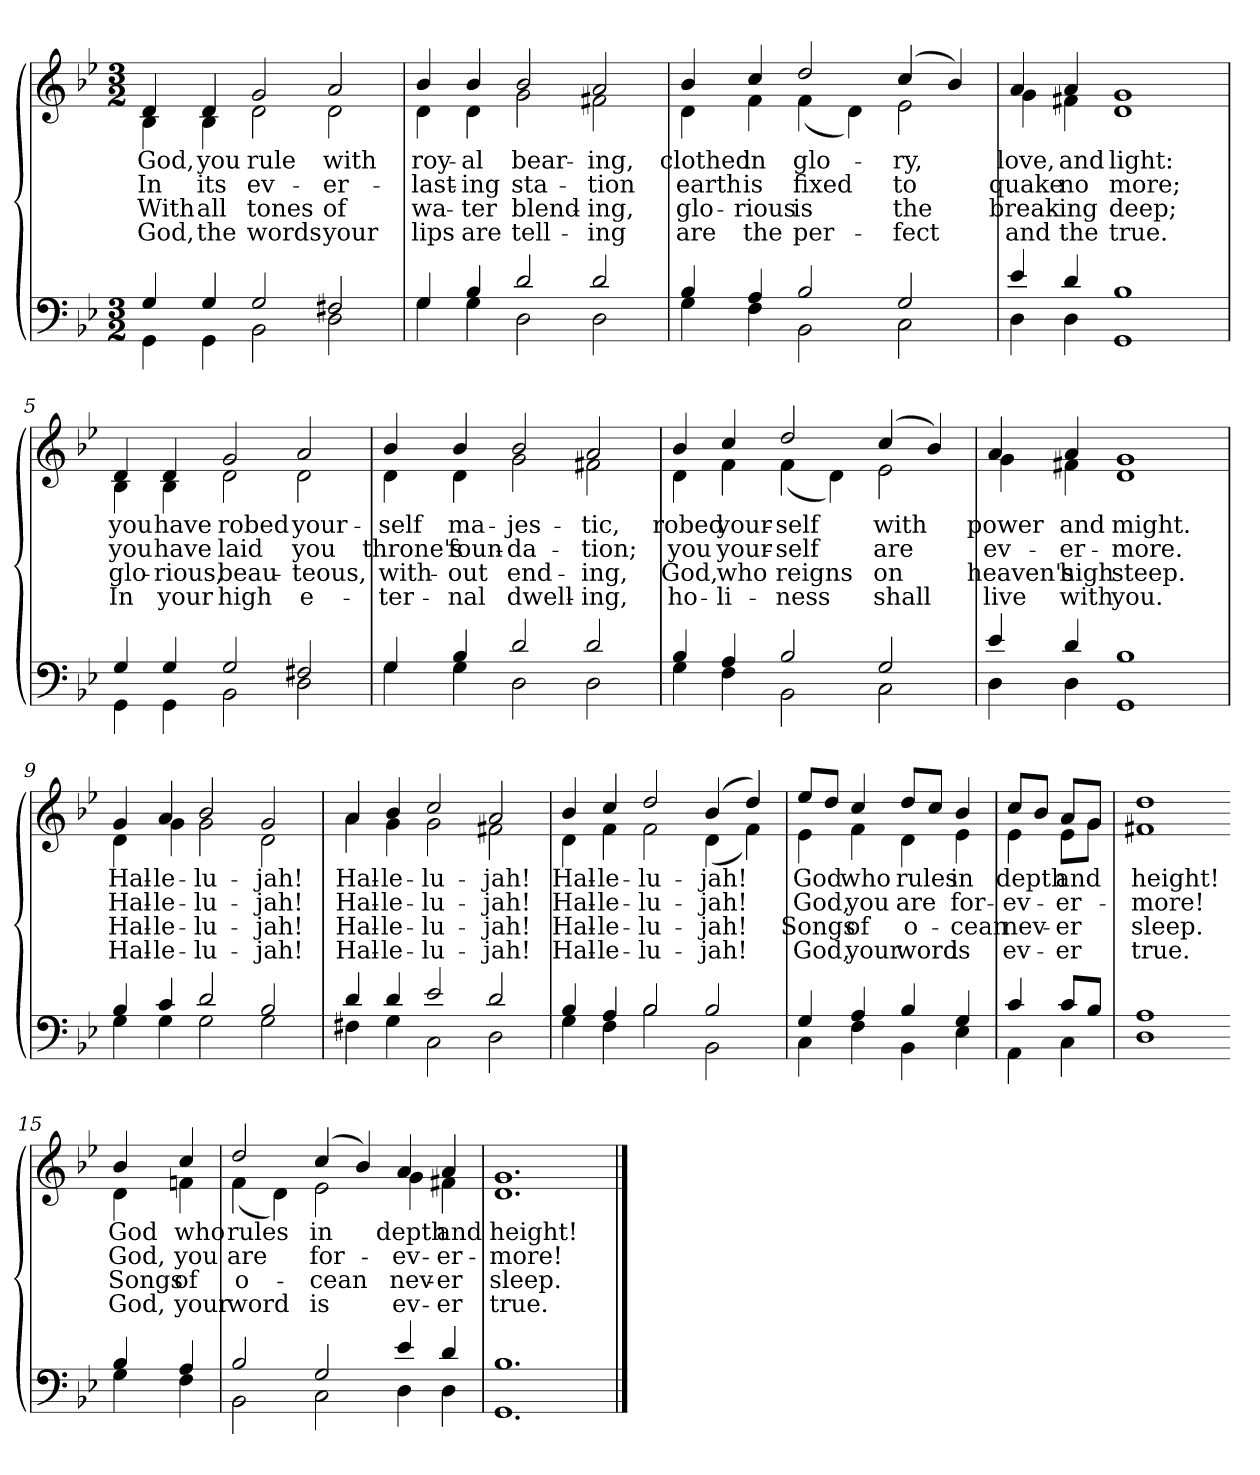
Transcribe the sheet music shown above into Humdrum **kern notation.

**kern	**kern	**text	**text	**text	**text
*part2	*part1	*part1	*part1	*part1	*part1
*staff2	*staff1	*staff1	*staff1	*staff1	*staff1
*clefF4	*clefG2	*	*	*	*
*k[b-e-]	*k[b-e-]	*	*	*	*
*M3/2	*M3/2	*	*	*	*
=1	=1	=1	=1	=1	=1
*^	*	*	*	*	*
!	!	!LO:TX:b:i:t=Verse	!	!	!	!
!	!	!	!LO:LY:b	!LO:LY:b	!LO:LY:b	!LO:LY:b
*	*	*^	*	*	*	*
4G/	4GG\	4d/	4B-\	God,	In	With	God,
!	!	!	!	!LO:LY:b	!LO:LY:b	!LO:LY:b	!LO:LY:b
4G/	4GG\	4d/	4B-\	you	its	all	the
!	!	!	!	!LO:LY:b	!LO:LY:b	!LO:LY:b	!LO:LY:b
2G/	2BB-\	2g/	2d\	rule	ev-	tones	words
!	!	!	!	!LO:LY:b	!LO:LY:b	!LO:LY:b	!LO:LY:b
2F#X/	2D\	2a/	2d\	with	-er-	of	your
=2	=2	=2	=2	=2	=2	=2	=2
!	!	!	!	!LO:LY:b	!LO:LY:b	!LO:LY:b	!LO:LY:b
4G/	4G\	4b-/	4d\	roy-	-last-	wa-	lips
!	!	!	!	!LO:LY:b	!LO:LY:b	!LO:LY:b	!LO:LY:b
4B-/	4G\	4b-/	4d\	-al	-ing	-ter	are
!	!	!	!	!LO:LY:b	!LO:LY:b	!LO:LY:b	!LO:LY:b
2d/	2D\	2b-/	2g\	bear-	sta-	blend-	tell-
!	!	!	!	!LO:LY:b	!LO:LY:b	!LO:LY:b	!LO:LY:b
2d/	2D\	2a/	2f#X\	-ing,	-tion	-ing,	-ing
!!LO:LB:g=z	!!
=3	=3	=3	=3	=3	=3	=3	=3
!	!	!	!	!LO:LY:b	!LO:LY:b	!LO:LY:b	!LO:LY:b
4B-/	4G\	4b-/	4d\	clothed	earth	glo-	are
!	!	!	!	!LO:LY:b	!LO:LY:b	!LO:LY:b	!LO:LY:b
4A/	4F\	4cc/	4f\	in	is	-rious	the
!	!	!	!	!LO:LY:b	!LO:LY:b	!LO:LY:b	!LO:LY:b
2B-/	2BB-\	2dd/	(<4f\	glo-	fixed	is	per-
.	.	.	4d\)	.	.	.	.
!	!	!	!	!LO:LY:b	!LO:LY:b	!LO:LY:b	!LO:LY:b
2G/	2C\	(>4cc/	2e-\	-ry,	to	the	-fect
.	.	4b-/)	.	.	.	.	.
=4	=4	=4	=4	=4	=4	=4	=4
!	!	!	!	!LO:LY:b	!LO:LY:b	!LO:LY:b	!LO:LY:b
4e-/	4D\	4a/	4g\	love,	quake	break-	and
!	!	!	!	!LO:LY:b	!LO:LY:b	!LO:LY:b	!LO:LY:b
4d/	4D\	4a/	4f#X\	and	no	-ing	the
!	!	!	!	!LO:LY:b	!LO:LY:b	!LO:LY:b	!LO:LY:b
1B-	1GG	1g	1d	light:	more;	deep;	true.
!!LO:LB:g=z	!!
=5	=5	=5	=5	=5	=5	=5	=5
!	!	!	!	!LO:LY:b	!LO:LY:b	!LO:LY:b	!LO:LY:b
4G/	4GG\	4d/	4B-\	you	you	glo-	In
!	!	!	!	!LO:LY:b	!LO:LY:b	!LO:LY:b	!LO:LY:b
4G/	4GG\	4d/	4B-\	have	have	-rious,	your
!	!	!	!	!LO:LY:b	!LO:LY:b	!LO:LY:b	!LO:LY:b
2G/	2BB-\	2g/	2d\	robed	laid	beau-	high
!	!	!	!	!LO:LY:b	!LO:LY:b	!LO:LY:b	!LO:LY:b
2F#X/	2D\	2a/	2d\	your-	you	-teous,	e-
=6	=6	=6	=6	=6	=6	=6	=6
!	!	!	!	!LO:LY:b	!LO:LY:b	!LO:LY:b	!LO:LY:b
4G/	4G\	4b-/	4d\	-self	throne's	with-	-ter-
!	!	!	!	!LO:LY:b	!LO:LY:b	!LO:LY:b	!LO:LY:b
4B-/	4G\	4b-/	4d\	ma-	foun-	-out	-nal
!	!	!	!	!LO:LY:b	!LO:LY:b	!LO:LY:b	!LO:LY:b
2d/	2D\	2b-/	2g\	-jes-	-da-	end-	dwell-
!	!	!	!	!LO:LY:b	!LO:LY:b	!LO:LY:b	!LO:LY:b
2d/	2D\	2a/	2f#X\	-tic,	-tion;	-ing,	-ing,
!!LO:LB:g=z	!!
=7	=7	=7	=7	=7	=7	=7	=7
!	!	!	!	!LO:LY:b	!LO:LY:b	!LO:LY:b	!LO:LY:b
4B-/	4G\	4b-/	4d\	robed	you	God,	ho-
!	!	!	!	!LO:LY:b	!LO:LY:b	!LO:LY:b	!LO:LY:b
4A/	4F\	4cc/	4f\	your-	your-	who	-li-
!	!	!	!	!LO:LY:b	!LO:LY:b	!LO:LY:b	!LO:LY:b
2B-/	2BB-\	2dd/	(<4f\	-self	-self	reigns	-ness
.	.	.	4d\)	.	.	.	.
!	!	!	!	!LO:LY:b	!LO:LY:b	!LO:LY:b	!LO:LY:b
2G/	2C\	(>4cc/	2e-\	with	are	on	shall
.	.	4b-/)	.	.	.	.	.
=8	=8	=8	=8	=8	=8	=8	=8
!	!	!	!	!LO:LY:b	!LO:LY:b	!LO:LY:b	!LO:LY:b
4e-/	4D\	4a/	4g\	power	ev-	heaven's	live
!	!	!	!	!LO:LY:b	!LO:LY:b	!LO:LY:b	!LO:LY:b
4d/	4D\	4a/	4f#X\	and	-er-	high	with
!	!	!	!	!LO:LY:b	!LO:LY:b	!LO:LY:b	!LO:LY:b
1B-	1GG	1g	1d	might.	-more.	steep.	you.
!!LO:LB:g=z	!!
=9	=9	=9	=9	=9	=9	=9	=9
!	!	!	!	!LO:LY:b	!LO:LY:b	!LO:LY:b	!LO:LY:b
4B-/	4G\	4g/	4d\	Hal-	Hal-	Hal-	Hal-
!	!	!	!	!LO:LY:b	!LO:LY:b	!LO:LY:b	!LO:LY:b
4c/	4G\	4a/	4g\	-le-	-le-	-le-	-le-
!	!	!	!	!LO:LY:b	!LO:LY:b	!LO:LY:b	!LO:LY:b
2d/	2G\	2b-/	2g\	-lu-	-lu-	-lu-	-lu-
!	!	!	!	!LO:LY:b	!LO:LY:b	!LO:LY:b	!LO:LY:b
2B-/	2G\	2g/	2d\	-jah!	-jah!	-jah!	-jah!
!!LO:LB:g=z	!!
=10	=10	=10	=10	=10	=10	=10	=10
!	!	!	!	!LO:LY:b	!LO:LY:b	!LO:LY:b	!LO:LY:b
4d/	4F#X\	4a/	4a\	Hal-	Hal-	Hal-	Hal-
!	!	!	!	!LO:LY:b	!LO:LY:b	!LO:LY:b	!LO:LY:b
4d/	4G\	4b-/	4g\	-le-	-le-	-le-	-le-
!	!	!	!	!LO:LY:b	!LO:LY:b	!LO:LY:b	!LO:LY:b
2e-/	2C\	2cc/	2g\	-lu-	-lu-	-lu-	-lu-
!	!	!	!	!LO:LY:b	!LO:LY:b	!LO:LY:b	!LO:LY:b
2d/	2D\	2a/	2f#X\	-jah!	-jah!	-jah!	-jah!
!!LO:LB:g=z	!!
=11	=11	=11	=11	=11	=11	=11	=11
!	!	!	!	!LO:LY:b	!LO:LY:b	!LO:LY:b	!LO:LY:b
4B-/	4G\	4b-/	4d\	Hal-	Hal-	Hal-	Hal-
!	!	!	!	!LO:LY:b	!LO:LY:b	!LO:LY:b	!LO:LY:b
4A/	4F\	4cc/	4f\	-le-	-le-	-le-	-le-
!	!	!	!	!LO:LY:b	!LO:LY:b	!LO:LY:b	!LO:LY:b
2B-/	2B-\	2dd/	2f\	-lu-	-lu-	-lu-	-lu-
!	!	!	!	!LO:LY:b	!LO:LY:b	!LO:LY:b	!LO:LY:b
2B-/	2BB-\	(>4b-/	(<4d\	-jah!	-jah!	-jah!	-jah!
.	.	4dd/)	4f\)	.	.	.	.
!!LO:LB:g=z	!!
=12	=12	=12	=12	=12	=12	=12	=12
!	!	!	!	!LO:LY:b	!LO:LY:b	!LO:LY:b	!LO:LY:b
4G/	4C\	8ee-/L	4e-\	God	God,	Songs	God,
.	.	8dd/J	.	.	.	.	.
!	!	!	!	!LO:LY:b	!LO:LY:b	!LO:LY:b	!LO:LY:b
4A/	4F\	4cc/	4f\	who	you	of	your
!	!	!	!	!LO:LY:b	!LO:LY:b	!LO:LY:b	!LO:LY:b
4B-/	4BB-\	8dd/L	4d\	rules	are	o-	word
.	.	8cc/J	.	.	.	.	.
!	!	!	!	!LO:LY:b	!LO:LY:b	!LO:LY:b	!LO:LY:b
4G/	4E-\	4b-/	4e-\	in	for-	-cean	is
=13	=13	=13	=13	=13	=13	=13	=13
!	!	!	!	!LO:LY:b	!LO:LY:b	!LO:LY:b	!LO:LY:b
4c/	4AA\	8cc/L	4e-\	depth	-ev-	nev-	ev-
.	.	8b-/J	.	.	.	.	.
!	!	!	!	!LO:LY:b	!LO:LY:b	!LO:LY:b	!LO:LY:b
8c/L	4C\	8a/L	8e-\L	and	-er-	-er	-er
8B-/J	.	8g/J	8g\J	.	.	.	.
=14	=14	=14	=14	=14	=14	=14	=14
!	!	!	!	!LO:LY:b	!LO:LY:b	!LO:LY:b	!LO:LY:b
1A	1D	1dd	1f#X	height!	-more!	sleep.	true.
!!LO:LB:g=z	!!
=15-	=15-	=15-	=15-	=15-	=15-	=15-	=15-
!	!	!	!	!LO:LY:b	!LO:LY:b	!LO:LY:b	!LO:LY:b
4B-/	4G\	4b-/	4d\	God	God,	Songs	God,
!	!	!	!	!LO:LY:b	!LO:LY:b	!LO:LY:b	!LO:LY:b
4A/	4F\	4cc/	4f\	who	you	of	your
=16	=16	=16	=16	=16	=16	=16	=16
!	!	!	!	!LO:LY:b	!LO:LY:b	!LO:LY:b	!LO:LY:b
2B-/	2BB-\	2dd/	(<4f\	rules	are	o-	word
.	.	.	4d\)	.	.	.	.
!	!	!	!	!LO:LY:b	!LO:LY:b	!LO:LY:b	!LO:LY:b
2G/	2C\	(>4cc/	2e-\	in	for-	-cean	is
.	.	4b-/)	.	.	.	.	.
!	!	!	!	!LO:LY:b	!LO:LY:b	!LO:LY:b	!LO:LY:b
4e-/	4D\	4a/	4g\	depth	-ev-	nev-	ev-
!	!	!	!	!LO:LY:b	!LO:LY:b	!LO:LY:b	!LO:LY:b
4d/	4D\	4a/	4f#X\	and	-er-	-er	-er
=17	=17	=17	=17	=17	=17	=17	=17
!	!	!	!	!LO:LY:b	!LO:LY:b	!LO:LY:b	!LO:LY:b
1.B-	1.GG	1.g	1.d	height!	-more!	sleep.	true.
*v	*v	*	*	*	*	*	*
*	*v	*v	*	*	*	*
==	==	==	==	==	==
*-	*-	*-	*-	*-	*-
